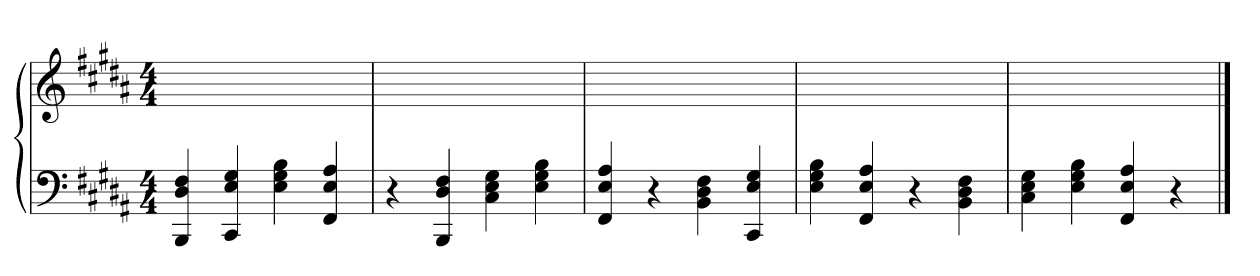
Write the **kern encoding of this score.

**kern	**kern
*part2	*part1
*staff2	*staff1
*clefF4	*clefG2
*k[f#c#g#d#a#]	*k[f#c#g#d#a#]
*B:	*B:
*M4/4	*M4/4
*MM60	*MM60
=1	=1
4BBB 4D# 4F#	1ryy
4CC# 4E 4G#	.
4E 4G# 4B	.
4FF# 4E 4A#	.
=2	=2
4r	1ryy
4BBB 4D# 4F#	.
4C# 4E 4G#	.
4E 4G# 4B	.
=3	=3
4FF# 4E 4A#	1ryy
4r	.
4BB 4D# 4F#	.
4CC# 4E 4G#	.
=4	=4
4E 4G# 4B	1ryy
4FF# 4E 4A#	.
4r	.
4BB 4D# 4F#	.
=5	=5
4C# 4E 4G#	1ryy
4E 4G# 4B	.
4FF# 4E 4A#	.
4r	.
==	==
*-	*-
